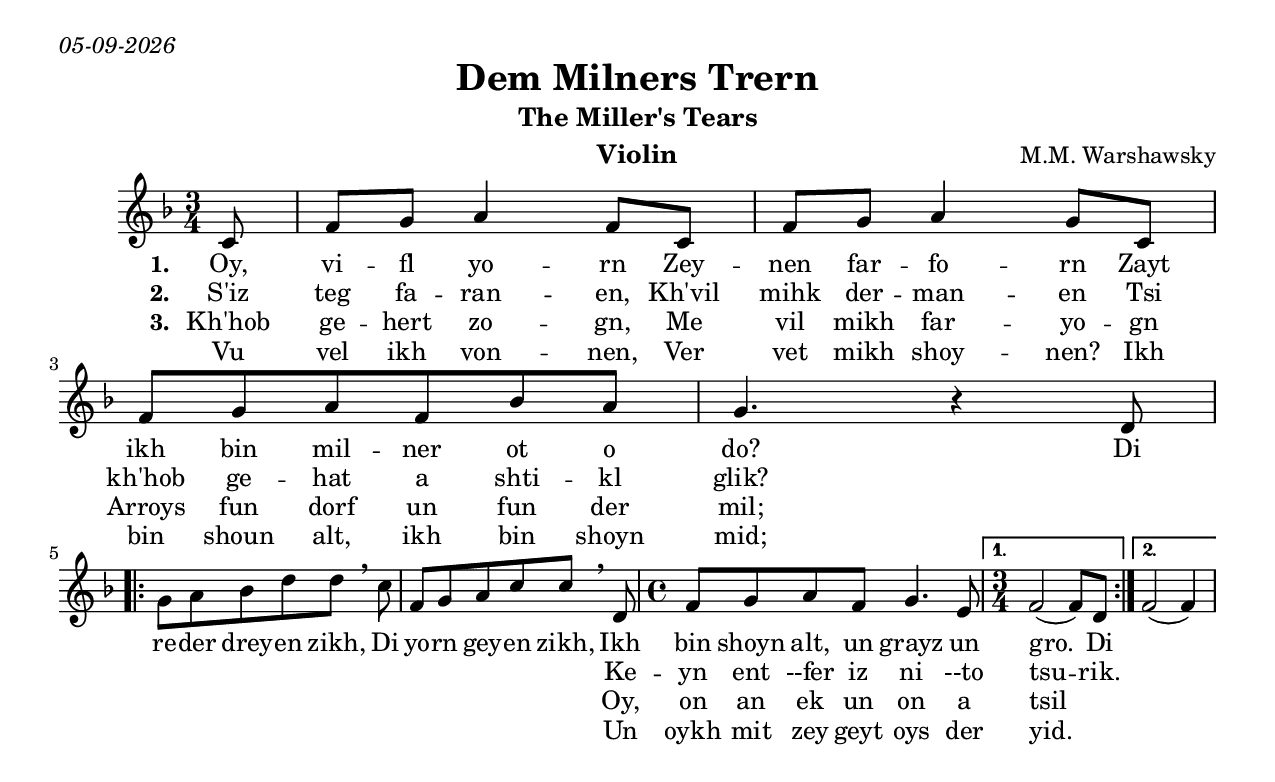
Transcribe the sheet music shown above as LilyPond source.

\version "2.18.0"
\include "english.ly"
\paper{
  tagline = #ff
  print-all-headers = ##t
  #(set-paper-size "letter")
}
date = #(strftime "%d-%m-%Y" (localtime (current-time)))

\markup{ \italic{ \date }  }

%\markup{ Got something to say? }

global = {
  \clef treble
  \key d \minor
  \time 3/4
  \set Score.markFormatter = #format-mark-box-alphabet
}

%#################################### Melody ########################
%melody =  \transpose c d \relative c' {  %transpose for clarinet
melody = \relative c' {
  \global
  \partial 8*1 c8   %lead in notes
  f8 g a4 f8 c
  f8 g a4 g8 c,
  \break
  f8 g a f bf a
  g4. r4 d8
  \break

  \repeat volta 2{
    %\mark \default
    g8 a bf d d\breathe c
    f,g8 a c c\breathe d,|
    \time 4/4 f8 g a f g4. e8|
    \time 3/4
  }
  \alternative{
    {f2(f8) d}
    {f2 (f4)}

  }


}
%################################# Lyrics #####################
\addlyrics{
  \set stanza = #"1. "
  Oy, vi -- fl  yo -- rn
  Zey -- nen far -- fo -- rn
  Zayt ikh bin mil -- ner ot o do?
  Di re -- der drey -- en zikh,
  Di yo -- rn gey -- en zikh,
  Ikh bin shoyn alt, un grayz un gro. Di
}

\addlyrics{
  \set stanza = #"2. "
  S'iz teg fa -- ran -- en,
  Kh'vil mihk der -- man -- en
  Tsi kh'hob ge -- hat a shti -- kl glik?
  \repeat unfold 12 {\skip 2}
  Ke -- yn ent --fer iz ni --to tsu -- rik.
}

\addlyrics {
  \set stanza = #"3. "
  Kh'hob ge -- hert zo -- gn,
  Me vil mikh far -- yo -- gn
  Arroys fun dorf un fun der mil;
  \repeat unfold 12 {\skip 2}
  Oy, on an ek un on a tsil
}


\addlyrics {
  Vu vel ikh von -- nen,
  Ver vet mikh shoy -- nen?
  Ikh bin shoun alt, ikh bin shoyn mid;
  \repeat unfold 12 {\skip 2}
  Un oykh mit zey geyt oys der yid.

}

%################################# Chords #######################
harmonies = \chordmode {

}

\score {
  <<
    \new ChordNames {
      \set chordChanges = ##f
      \harmonies
    }
    \new Staff   \melody
  >>
  \header{
    title= "Dem Milners Trern"
    subtitle="The Miller's Tears"
    composer= "M.M. Warshawsky"
    instrument = "Violin"
    arranger= ""
  }
  \midi{\tempo 4 = 120}
  \layout{indent = 1.0\cm}
}
%{
% more verses:
\markup{}
\markup {
  \fill-line {
    \hspace #0.1 % distance from left margin
    \column {
      \line { "1."
	\column {
	  ""
	}
      }
      \hspace #0.2 % vertical distance between verses
      \line { "2."
	\column {
	 ""
	}
      }
    }
    \hspace #0.1  % horiz. distance between columns
    \column {
      \line { "3."
	\column {
	  ""
	}
      }
      \hspace #0.2 % distance between verses
      \line { "4."
	\column {
	 ""
	}
      }
    }
    \hspace #0.1 % distance to right margin
  }
}

%}
